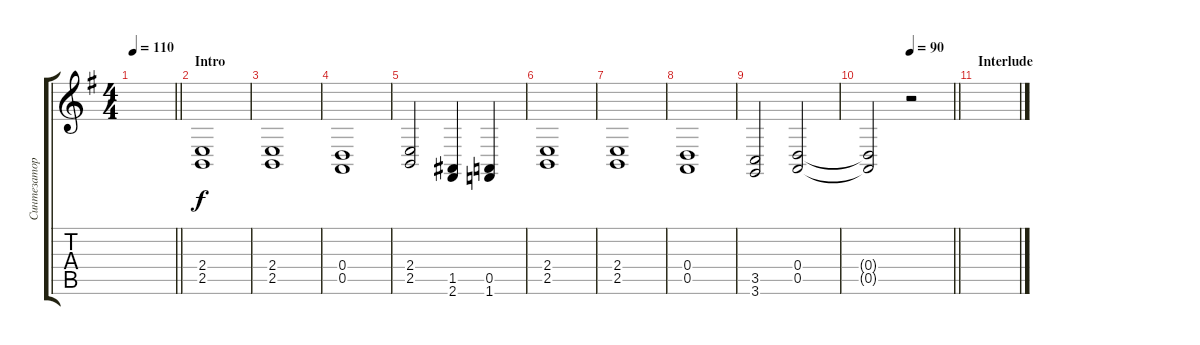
\track ("Синтезатор" "Синтезатор") {instrument brasssection}
\staff {score tabs}
\tuning (E4 B3 G3 D3 A2 E2) {hide}
\ts (4 4)
\tempo 110
\tempo 60
\tempo 110
\clef g2
\barLineRight lightlight
\ks eminor
|
\section ("" "Intro")
(2.4 2.5).1{instrument brasssection} |
(2.4 2.5).1 |
(0.4 0.5).1 |
(2.4 2.5).2 (1.5 2.6).4 (0.5 1.6).4 |
(2.4 2.5).1 |
(2.4 2.5).1 |
(0.4 0.5).1 |
(3.5 3.6).2 (0.4 0.5).2 |
\tempo (90 0.5)
\barLineRight lightlight
(0.4{t} 0.5{t}).2 r.2 |
\section ("" "Interlude")
